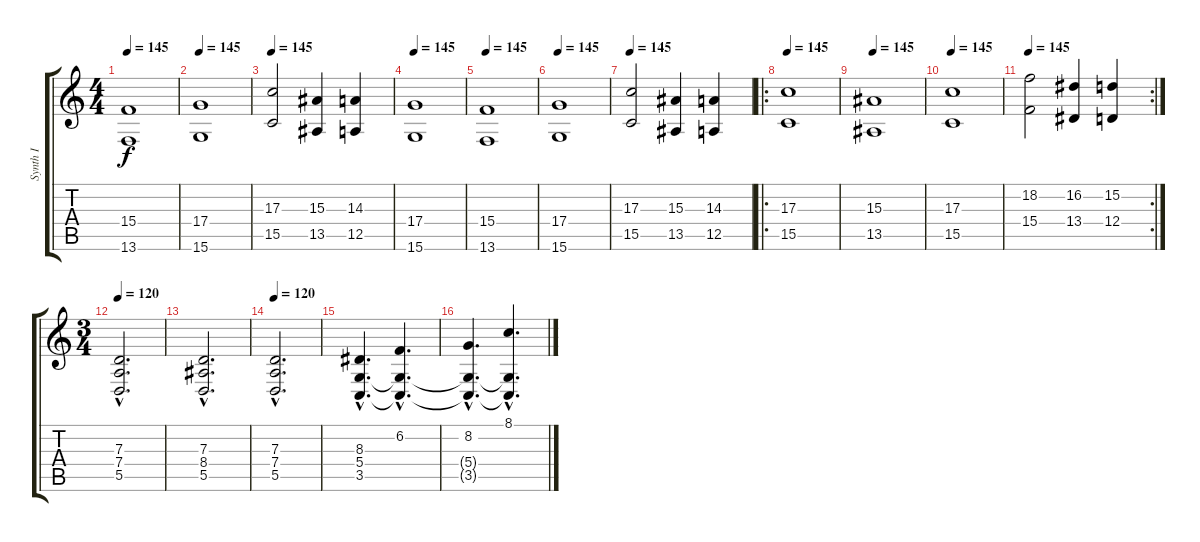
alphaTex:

\track ("Synth I" "Synth I") {instrument stringensemble1}
\staff {score tabs}
\tuning (E4 B3 G3 D3 A2 E2) {hide}
\ts (4 4)
\tempo 145
\clef g2
\ks c
(15.4 13.6).1{dy f instrument pad4choir} |
\tempo 145
(17.4 15.6).1{instrument pad4choir} |
\tempo 145
(17.3 15.5).2{instrument pad4choir} (15.3 13.5).4 (14.3 12.5).4 |
\tempo 145
(17.4 15.6).1{volume 15 instrument pad4choir} |
\tempo 145
(15.4 13.6).1{instrument pad4choir} |
\tempo 145
(17.4 15.6).1{instrument pad4choir} |
\tempo 145
(17.3 15.5).2{instrument pad4choir} (15.3 13.5).4 (14.3 12.5).4 |
\ro
\tempo 145
(17.3 15.5).1{volume 15 instrument pad4choir} |
\tempo 145
(15.3 13.5).1{instrument pad4choir} |
\tempo 145
(17.3 15.5).1{instrument pad4choir} |
\rc 2
\tempo 145
(18.2 15.4).2{instrument pad4choir} (16.2 13.4).4 (15.2 12.4).4 |
\ts (3 4)
\tempo 120
(7.3{hac} 7.4{hac} 5.5{hac}).2{d instrument stringensemble1} |
(7.3{hac} 8.4{hac} 5.5{hac}).2{d} |
\tempo 120
(7.3{hac} 7.4{hac} 5.5{hac}).2{d} |
(8.3{hac} 5.4{hac} 3.5{hac}).4{d} (6.2{hac} 5.4{hac t} 3.5{hac t}).4{d} |
(8.2{hac} 5.4{hac t} 3.5{hac t}).4{d} (8.1{hac} 5.4{hac t} 3.5{hac t}).4{d}
